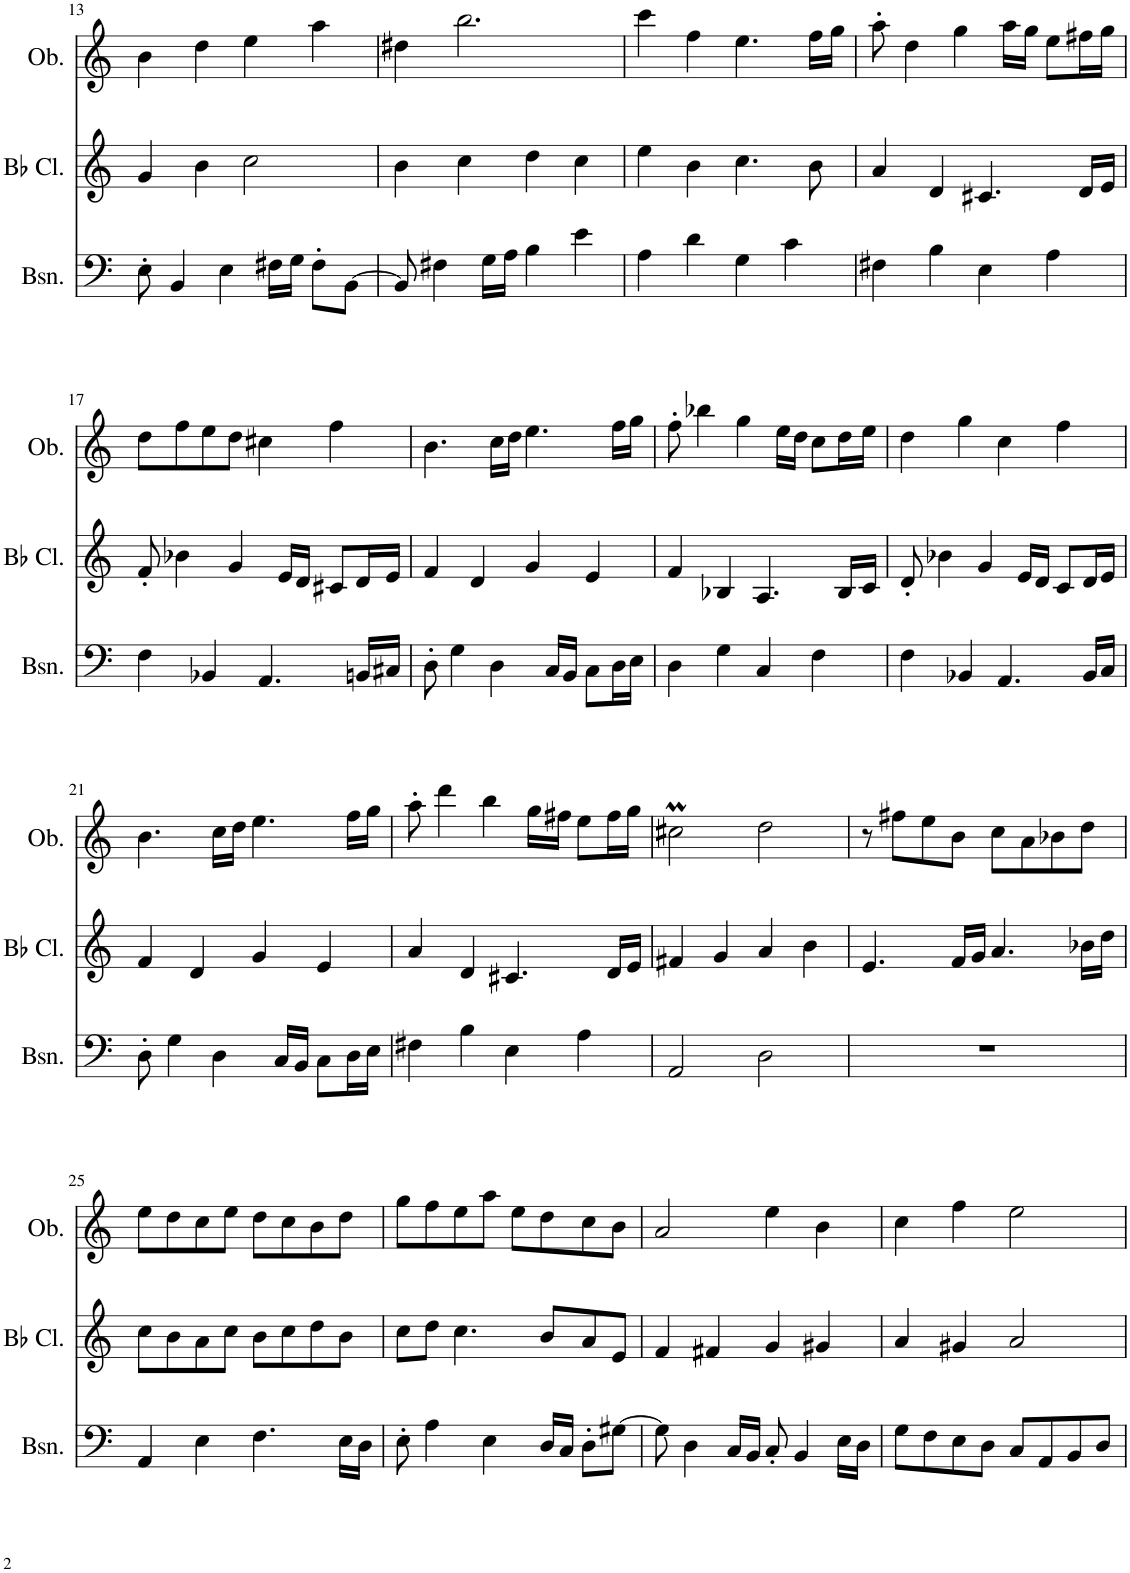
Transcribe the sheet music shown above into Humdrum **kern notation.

**kern	**kern	**kern
*part3	*part2	*part1
*staff3	*staff2	*staff1
*I"Fagotti	*I"Bb-klarinetti	*I"Oboe
*	*	*I'Ob.
!!LO:PB:g=z
*clefF4	*clefG2	*clefG2
*	*ITrd1c2	*
*k[]	*k[]	*k[]
*M4/4	*M4/4	*M4/4
=13	=13	=13
8E'\	4g/	4b\
4BB/	.	.
.	4b\	4dd\
4E\	.	.
.	2cc\	4ee\
16F#X\LL	.	.
16G\JJ	.	.
8F#'\L	.	4aa\
[8BB\J	.	.
=14	=14	=14
8BB/]	4b\	4dd#X\
4F#X\	.	.
.	4cc\	2.bb\
16G\LL	.	.
16A\JJ	.	.
4B\	4dd\	.
4e\	4cc\	.
=15	=15	=15
4A\	4ee\	4ccc\
4d\	4b\	4ff\
4G\	4.cc\	4.ee\
4c\	.	.
.	8b\	16ff\LL
.	.	16gg\JJ
=16	=16	=16
4F#X\	4a/	8aa'\
.	.	4dd\
4B\	4d/	.
.	.	4gg\
4E\	4.c#X/	.
.	.	16aa\LL
.	.	16gg\JJ
4A\	.	8ee\L
.	16d/LL	16ff#X\L
.	16e/JJ	16gg\JJ
!!LO:LB:g=z
=17	=17	=17
4F\	8f'/	8dd\L
.	4b-X\	8ff\
4BB-X/	.	8ee\
.	4g/	8dd\J
4.AA/	.	4cc#X\
.	16e/LL	.
.	16d/JJ	.
.	8c#X/L	4ff\
16BBn/LL	16d/L	.
16C#X/JJ	16e/JJ	.
=18	=18	=18
8D'\	4f/	4.b\
4G\	.	.
.	4d/	.
4D\	.	16cc\LL
.	.	16dd\JJ
.	4g/	4.ee\
16C/LL	.	.
16BB/JJ	.	.
8C\L	4e/	.
16D\L	.	16ff\LL
16E\JJ	.	16gg\JJ
=19	=19	=19
4D\	4f/	8ff'\
.	.	4bb-X\
4G\	4B-X/	.
.	.	4gg\
4C/	4.A/	.
.	.	16ee\LL
.	.	16dd\JJ
4F\	.	8cc\L
.	16B-/LL	16dd\L
.	16c/JJ	16ee\JJ
=20	=20	=20
4F\	8d'/	4dd\
.	4b-X\	.
4BB-X/	.	4gg\
.	4g/	.
4.AA/	.	4cc\
.	16e/LL	.
.	16d/JJ	.
.	8c/L	4ff\
16BB-/LL	16d/L	.
16C/JJ	16e/JJ	.
!!LO:LB:g=z
=21	=21	=21
8D'\	4f/	4.b\
4G\	.	.
.	4d/	.
4D\	.	16cc\LL
.	.	16dd\JJ
.	4g/	4.ee\
16C/LL	.	.
16BB/JJ	.	.
8C\L	4e/	.
16D\L	.	16ff\LL
16E\JJ	.	16gg\JJ
=22	=22	=22
4F#X\	4a/	8aa'\
.	.	4ddd\
4B\	4d/	.
.	.	4bb\
4E\	4.c#X/	.
.	.	16gg\LL
.	.	16ff#X\JJ
4A\	.	8ee\L
.	16d/LL	16ff#\L
.	16e/JJ	16gg\JJ
=23	=23	=23
2AA/	4f#X/	2cc#Xm\
.	4g/	.
2D\	4a/	2dd\
.	4b\	.
=24	=24	=24
1r	4.e/	8r
.	.	8ff#X\L
.	.	8ee\
.	16f/LL	8b\J
.	16g/JJ	.
.	4.a/	8cc\L
.	.	8a\
.	.	8b-X\
.	16b-X\LL	8dd\J
.	16dd\JJ	.
!!LO:LB:g=z
=25	=25	=25
4AA/	8cc\L	8ee\L
.	8b\	8dd\
4E\	8a\	8cc\
.	8cc\J	8ee\J
4.F\	8b\L	8dd\L
.	8cc\	8cc\
.	8dd\	8b\
16E\LL	8b\J	8dd\J
16D\JJ	.	.
=26	=26	=26
8E'\	8cc\L	8gg\L
4A\	8dd\J	8ff\
.	4.cc\	8ee\
4E\	.	8aa\J
.	.	8ee\L
16D/LL	8b/L	8dd\
16C/JJ	.	.
8D'\L	8a/	8cc\
[8G#X\J	8e/J	8b\J
=27	=27	=27
8G#\]	4f/	2a/
4D\	.	.
.	4f#X/	.
16C/LL	.	.
16BB/JJ	.	.
8C'/	4g/	4ee\
4BB/	.	.
.	4g#X/	4b\
16E\LL	.	.
16D\JJ	.	.
=28	=28	=28
8G\L	4a/	4cc\
8F\	.	.
8E\	4g#X/	4ff\
8D\J	.	.
8C/L	2a/	2ee\
8AA/	.	.
8BB/	.	.
8D/J	.	.
=	=	=
*-	*-	*-
